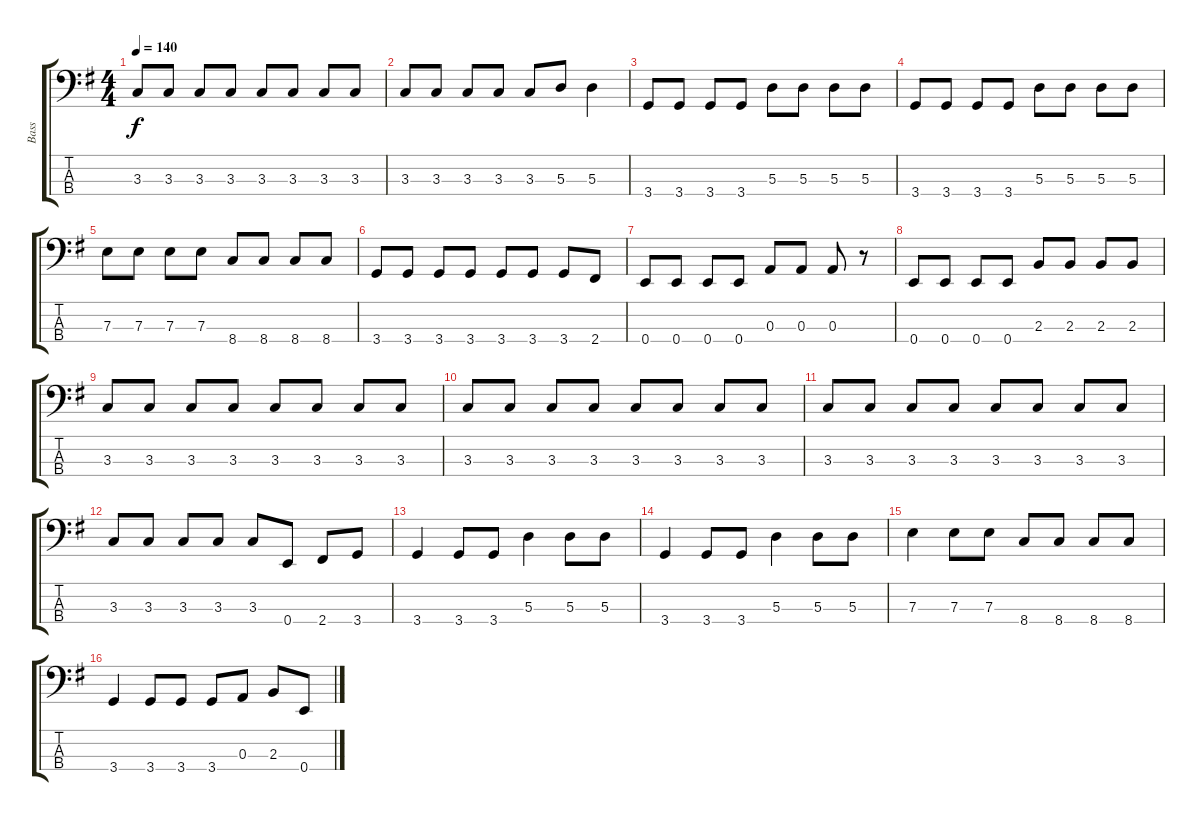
\track ("Bass" "Bass") {instrument acousticbass}
\staff {score tabs}
\tuning (G2 D2 A1 E1) {hide}
\ts (4 4)
\tempo 140
\clef f4
\ks g
3.3.8{dy f} 3.3.8 3.3.8 3.3.8 3.3.8 3.3.8 3.3.8 3.3.8 |
3.3.8 3.3.8 3.3.8 3.3.8 3.3.8 5.3.8 5.3.4 |
3.4.8 3.4.8 3.4.8 3.4.8 5.3.8 5.3.8 5.3.8 5.3.8 |
3.4.8 3.4.8 3.4.8 3.4.8 5.3.8 5.3.8 5.3.8 5.3.8 |
7.3.8 7.3.8 7.3.8 7.3.8 8.4.8 8.4.8 8.4.8 8.4.8 |
3.4.8 3.4.8 3.4.8 3.4.8 3.4.8 3.4.8 3.4.8 2.4.8 |
0.4.8 0.4.8 0.4.8 0.4.8 0.3.8 0.3.8 0.3.8 r.8 |
0.4.8 0.4.8 0.4.8 0.4.8 2.3.8 2.3.8 2.3.8 2.3.8 |
3.3.8 3.3.8 3.3.8 3.3.8 3.3.8 3.3.8 3.3.8 3.3.8 |
3.3.8 3.3.8 3.3.8 3.3.8 3.3.8 3.3.8 3.3.8 3.3.8 |
3.3.8 3.3.8 3.3.8 3.3.8 3.3.8 3.3.8 3.3.8 3.3.8 |
3.3.8 3.3.8 3.3.8 3.3.8 3.3.8 0.4.8 2.4.8 3.4.8 |
3.4.4 3.4.8 3.4.8 5.3.4 5.3.8 5.3.8 |
3.4.4 3.4.8 3.4.8 5.3.4 5.3.8 5.3.8 |
7.3.4 7.3.8 7.3.8 8.4.8 8.4.8 8.4.8 8.4.8 |
3.4.4 3.4.8 3.4.8 3.4.8 0.3.8 2.3.8 0.4.8
